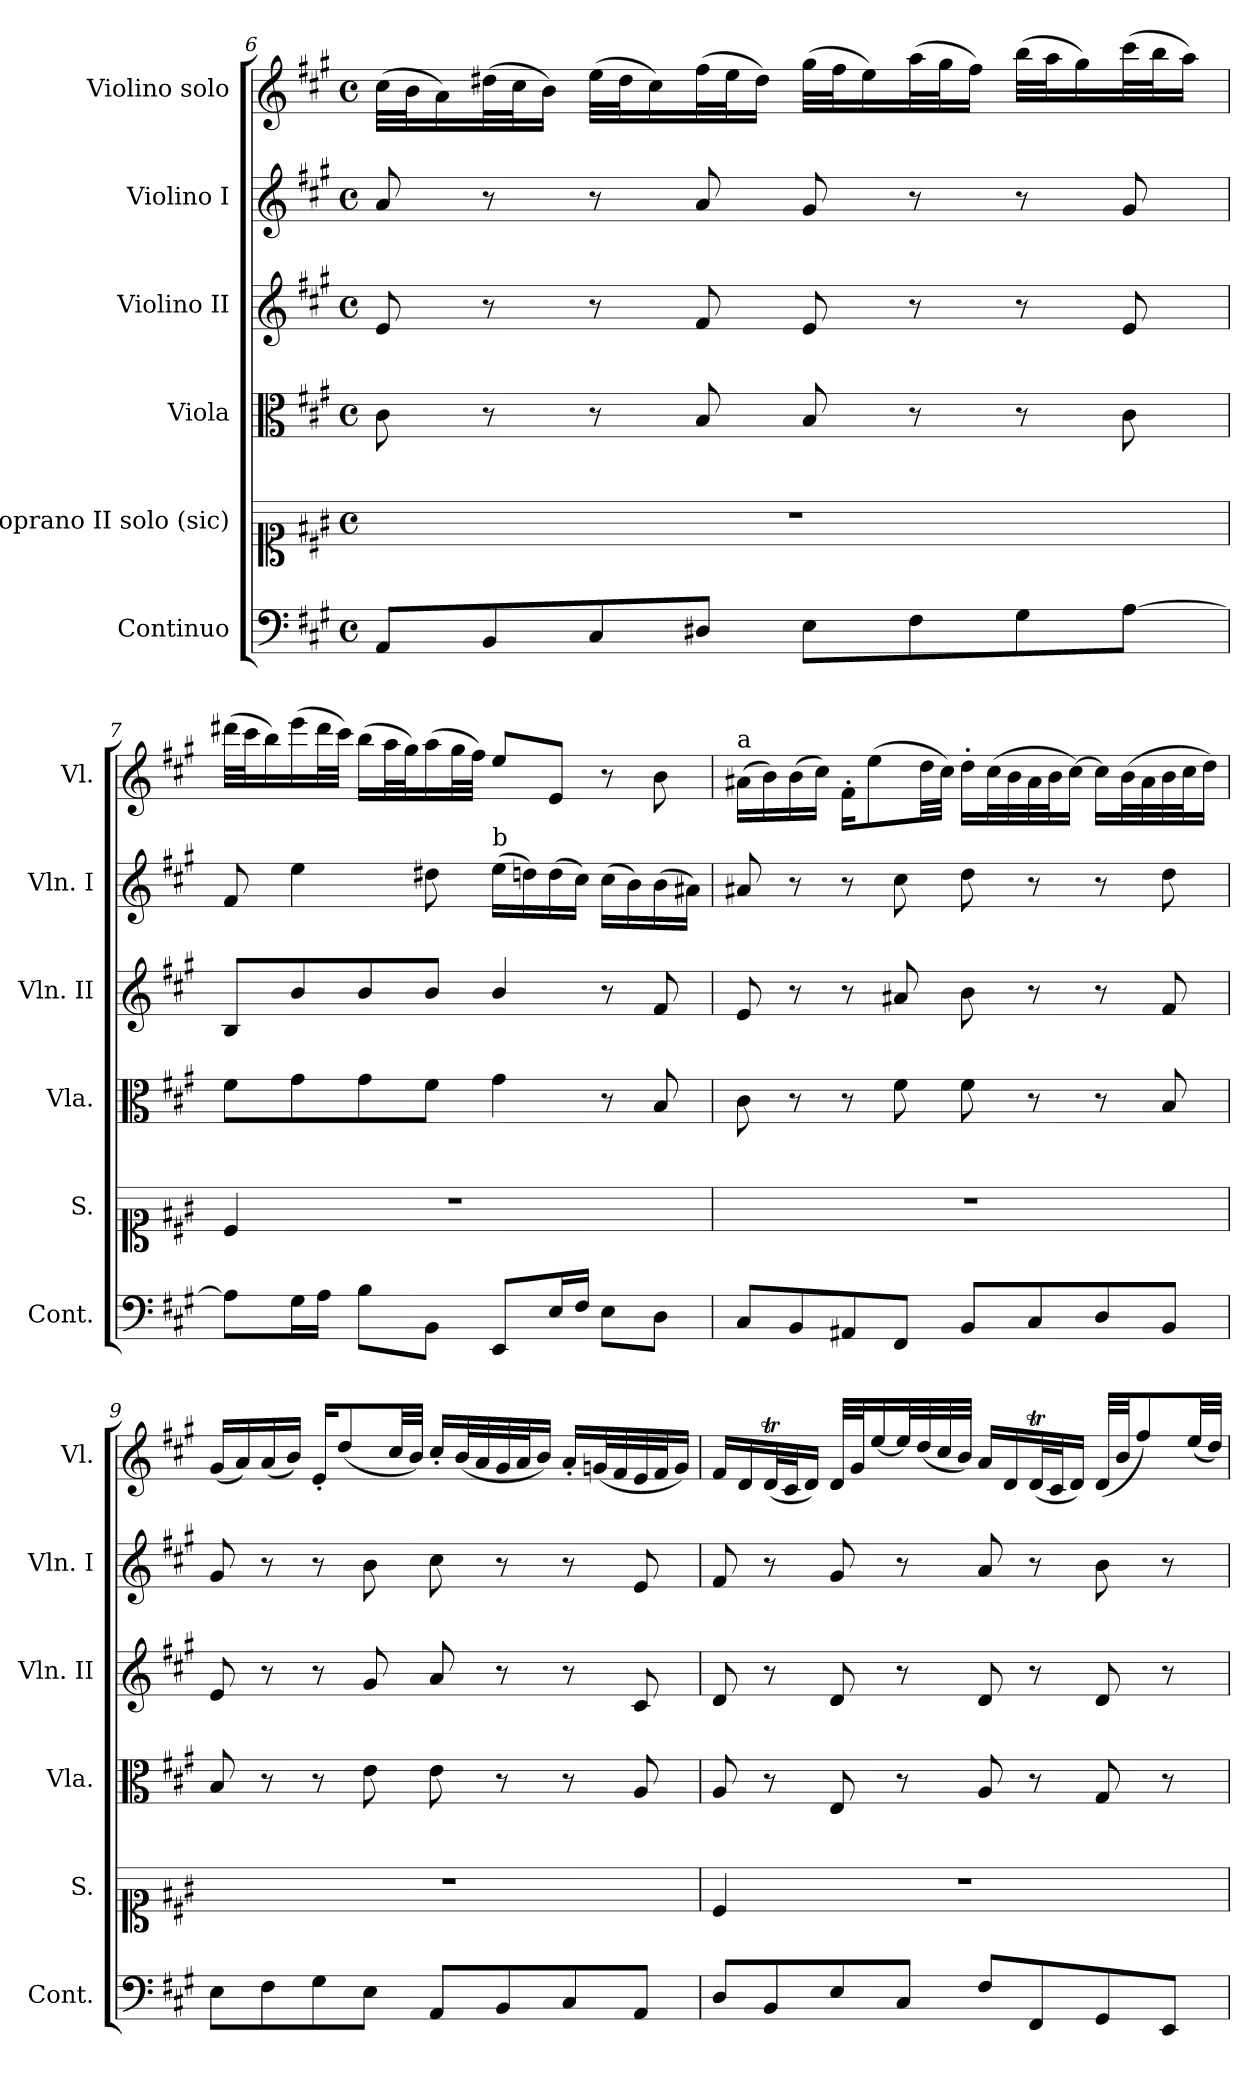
**kern	**kern	**kern	**kern	**kern	**kern
*part6	*part5	*part4	*part3	*part2	*part1
*staff6	*staff5	*staff4	*staff3	*staff2	*staff1
*I"Continuo	*I"Soprano II solo (sic)	*I"Viola	*I"Violino II	*I"Violino I	*I"Violino solo
*I'Cont.	*I'S.	*I'Vla.	*I'Vln. II	*I'Vln. I	*I'Vl.
*clefF4	*clefC1	*clefC3	*clefG2	*clefG2	*clefG2
*k[f#c#g#]	*k[f#c#g#]	*k[f#c#g#]	*k[f#c#g#]	*k[f#c#g#]	*k[f#c#g#]
*M4/4	*M4/4	*M4/4	*M4/4	*M4/4	*M4/4
*met(c)	*met(c)	*met(c)	*met(c)	*met(c)	*met(c)
=6	=6	=6	=6	=6	=6
8AA/L	1r	8c#\	8e/	8a/	(32cc#\LLL
.	.	.	.	.	32b\J
.	.	.	.	.	16a\)
8BB/	.	8r	8r	8r	(32dd#X\L
.	.	.	.	.	32cc#\J
.	.	.	.	.	16b\JJ)
8C#/	.	8r	8r	8r	(32ee\LLL
.	.	.	.	.	32dd#\J
.	.	.	.	.	16cc#\)
8D#X/J	.	8B/	8f#/	8a/	(32ff#\L
.	.	.	.	.	32ee\J
.	.	.	.	.	16dd#\JJ)
8E\L	.	8B/	8e/	8g#/	(32gg#\LLL
.	.	.	.	.	32ff#\J
.	.	.	.	.	16ee\)
8F#\	.	8r	8r	8r	(32aa\L
.	.	.	.	.	32gg#\J
.	.	.	.	.	16ff#\JJ)
8G#\	.	8r	8r	8r	(32bb\LLL
.	.	.	.	.	32aa\J
.	.	.	.	.	16gg#\)
[8A\J	.	8c#\	8e/	8g#/	(32ccc#\L
.	.	.	.	.	32bb\J
.	.	.	.	.	16aa\JJ)
=7	=7	=7	=7	=7	=7
*	*^	*	*	*	*
8A\L]	1r	4c#/	8f#\L	8B/L	8f#/	(32ddd#X\LLL
.	.	.	.	.	.	32ccc#\J
.	.	.	.	.	.	16bb\)
16G#\L	.	.	8g#\	8b/	4ee\	(16eee\
16A\JJ	.	.	.	.	.	32ddd#\L
.	.	.	.	.	.	32ccc#\JJJ)
8B\L	.	2.ryy	8g#\	8b/	.	(16bb\LL
.	.	.	.	.	.	32aa\L
.	.	.	.	.	.	32gg#\J)
8BB\J	.	.	8f#\J	8b/J	8dd#X\	(16aa\
.	.	.	.	.	.	32gg#\L
.	.	.	.	.	.	32ff#\JJJ)
!	!	!	!	!	!LO:TX:a:t=b	!
8EE/L	.	.	4g#\	4b/	(16ee\LL	8ee/L
.	.	.	.	.	16ddn\)	.
16E/L	.	.	.	.	(16dd\	8e/J
16F#/JJ	.	.	.	.	16cc#\JJ)	.
8E\L	.	.	8r	8r	(16cc#\LL	8r
.	.	.	.	.	16b\)	.
8D\J	.	.	8B/	8f#/	(16b\	8b\
.	.	.	.	.	16a#X\JJ)	.
*	*v	*v	*	*	*	*
=8	=8	=8	=8	=8	=8
!	!	!	!	!	!LO:TX:a:t=a
8C#/L	1r	8c#\	8e/	8a#X/	(16a#X\LL
.	.	.	.	.	16b\)
8BB/	.	8r	8r	8r	(16b\
.	.	.	.	.	16cc#\JJ)
8AA#X/	.	8r	8r	8r	16f#'\KL
.	.	.	.	.	(8ee\
8FF#/J	.	8f#\	8a#X/	8cc#\	.
.	.	.	.	.	32dd\LL
.	.	.	.	.	32cc#\JJJ)
8BB/L	.	8f#\	8b\	8dd\	16dd'\LL
.	.	.	.	.	(32cc#\L
.	.	.	.	.	32b\
8C#/	.	8r	8r	8r	32a#\
.	.	.	.	.	32b\J
.	.	.	.	.	[16cc#\JJ)
8D/	.	8r	8r	8r	16cc#\LL]
.	.	.	.	.	(32b\L
.	.	.	.	.	32a#\
8BB/J	.	8B/	8f#/	8dd\	32b\
.	.	.	.	.	32cc#\J
.	.	.	.	.	16dd\JJ)
=9	=9	=9	=9	=9	=9
8E\L	1r	8B/	8e/	8g#/	(16g#/LL
.	.	.	.	.	16a/)
8F#\	.	8r	8r	8r	(16a/
.	.	.	.	.	16b/JJ)
8G#\	.	8r	8r	8r	16e'/KL
.	.	.	.	.	(8dd/
8E\J	.	8e\	8g#/	8b\	.
.	.	.	.	.	32cc#/LL
.	.	.	.	.	32b/JJJ)
8AA/L	.	8e\	8a/	8cc#\	16cc#'/LL
.	.	.	.	.	(32b/L
.	.	.	.	.	32a/
8BB/	.	8r	8r	8r	32g#/
.	.	.	.	.	32a/J
.	.	.	.	.	16b/JJ)
8C#/	.	8r	8r	8r	16a'/LL
.	.	.	.	.	(32gn/L
.	.	.	.	.	32f#/
8AA/J	.	8A/	8c#/	8e/	32e/
.	.	.	.	.	32f#/J
.	.	.	.	.	16g/JJ)
=10	=10	=10	=10	=10	=10
*	*^	*	*	*	*
8D/L	1r	4c#/	8A/	8d/	8f#/	16f#/LL
.	.	.	.	.	.	16d/
8BB/	.	.	8r	8r	8r	(32dT/L
.	.	.	.	.	.	32c#/J
.	.	.	.	.	.	16d/JJ)
8E/	.	2.ryy	8E/	8d/	8g#/	32d/LLL
.	.	.	.	.	.	32g#/J
.	.	.	.	.	.	[16ee/
8C#/J	.	.	8r	8r	8r	32ee/L]
.	.	.	.	.	.	(32dd/
.	.	.	.	.	.	32cc#/
.	.	.	.	.	.	32b/JJJ)
8F#/L	.	.	8A/	8d/	8a/	16a/LL
.	.	.	.	.	.	16d/
8FF#/	.	.	8r	8r	8r	(32dT/L
.	.	.	.	.	.	32c#/J
.	.	.	.	.	.	16d/JJ)
8GG#/	.	.	8G#/	8d/	8b\	(32d/LLL
.	.	.	.	.	.	32b/JJ
.	.	.	.	.	.	8ff#/)
8EE/J	.	.	8r	8r	8r	.
.	.	.	.	.	.	(32ee/LL
.	.	.	.	.	.	32dd/JJJ)
*	*v	*v	*	*	*	*
=	=	=	=	=	=
*-	*-	*-	*-	*-	*-
